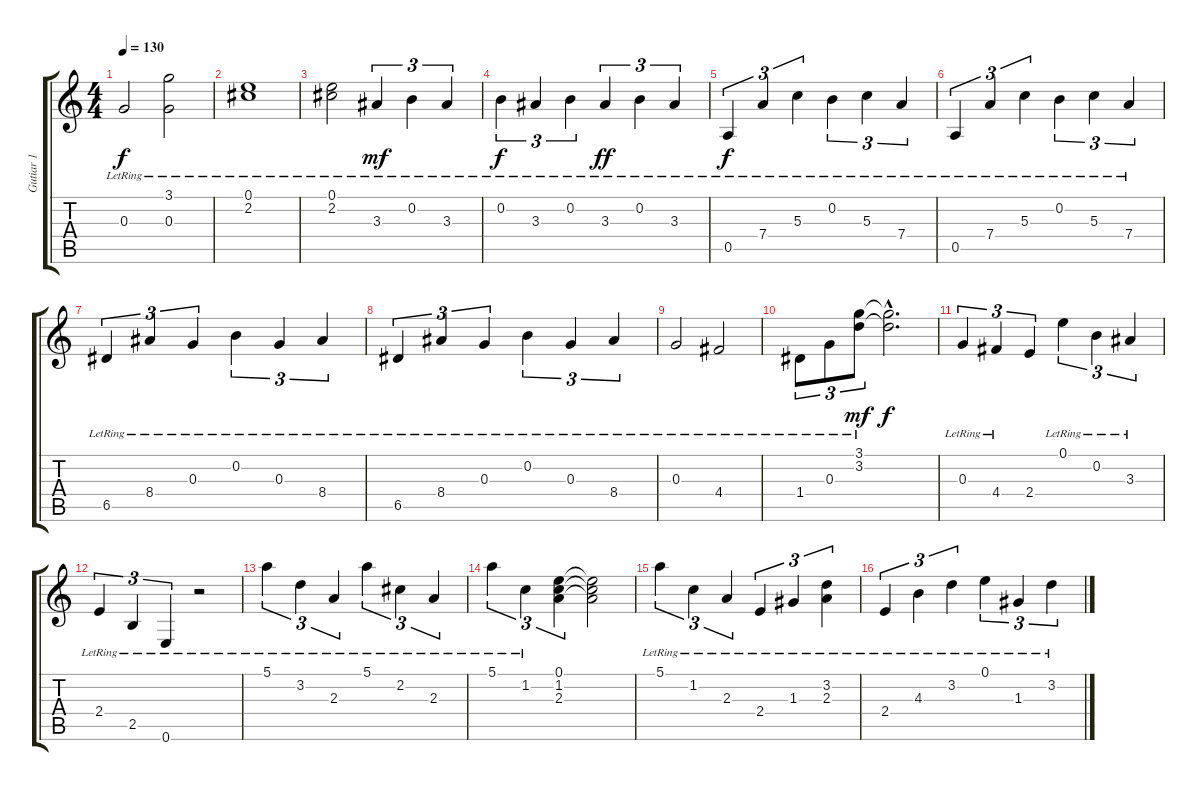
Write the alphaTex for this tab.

\track ("Gutiar 1" "Gutiar 1") {instrument electricguitarclean}
\staff {score tabs}
\tuning (E4 B3 G3 D3 A2 E2) {hide}
\ts (4 4)
\tempo 130
\clef g2
\ks c
0.3{lr}.2{dy f} (3.1{lr} 0.3{lr}).2 |
(0.1{lr} 2.2{lr}).1 |
(0.1{lr} 2.2{lr}).2 3.3{lr}.4{tu (3 2) dy mf} 0.2{lr}.4{tu (3 2)} 3.3{lr}.4{tu (3 2)} |
0.2{lr}.4{tu (3 2) dy f} 3.3{lr}.4{tu (3 2)} 0.2{lr}.4{tu (3 2)} 3.3{lr}.4{tu (3 2) dy ff} 0.2{lr}.4{tu (3 2)} 3.3{lr}.4{tu (3 2)} |
0.5{lr}.4{tu (3 2) dy f} 7.4{lr}.4{tu (3 2)} 5.3{lr}.4{tu (3 2)} 0.2{lr}.4{tu (3 2)} 5.3{lr}.4{tu (3 2)} 7.4{lr}.4{tu (3 2)} |
0.5{lr}.4{tu (3 2)} 7.4{lr}.4{tu (3 2)} 5.3{lr}.4{tu (3 2)} 0.2{lr}.4{tu (3 2)} 5.3{lr}.4{tu (3 2)} 7.4{lr}.4{tu (3 2)} |
6.5{lr}.4{tu (3 2)} 8.4{lr}.4{tu (3 2)} 0.3{lr}.4{tu (3 2)} 0.2{lr}.4{tu (3 2)} 0.3{lr}.4{tu (3 2)} 8.4{lr}.4{tu (3 2)} |
6.5{lr}.4{tu (3 2)} 8.4{lr}.4{tu (3 2)} 0.3{lr}.4{tu (3 2)} 0.2{lr}.4{tu (3 2)} 0.3{lr}.4{tu (3 2)} 8.4{lr}.4{tu (3 2)} |
0.3{lr}.2 4.4{lr}.2 |
1.4{lr}.8{tu (3 2)} 0.3{lr}.8{tu (3 2)} (3.1{lr} 3.2{lr}).8{tu (3 2) dy mf} (3.1{hac t} 3.2{hac t}).2{d dy f} |
0.3{lr}.4{tu (3 2)} 4.4{lr}.4{tu (3 2)} 2.4.4{tu (3 2)} 0.1{lr}.4{tu (3 2)} 0.2{lr}.4{tu (3 2)} 3.3{lr}.4{tu (3 2)} |
2.4{lr}.4{tu (3 2)} 2.5{lr}.4{tu (3 2)} 0.6{lr}.4{tu (3 2)} r.2 |
5.1{lr}.4{tu (3 2)} 3.2{lr}.4{tu (3 2)} 2.3{lr}.4{tu (3 2)} 5.1{lr}.4{tu (3 2)} 2.2{lr}.4{tu (3 2)} 2.3{lr}.4{tu (3 2)} |
5.1{lr}.4{tu (3 2)} 1.2{lr}.4{tu (3 2)} (0.1 1.2 2.3).4{tu (3 2)} (0.1{t} 1.2{t} 2.3{t}).2 |
5.1{lr}.4{tu (3 2)} 1.2{lr}.4{tu (3 2)} 2.3{lr}.4{tu (3 2)} 2.4{lr}.4{tu (3 2)} 1.3{lr}.4{tu (3 2)} (3.2{lr} 2.3{lr}).4{tu (3 2)} |
2.4{lr}.4{tu (3 2)} 4.3{lr}.4{tu (3 2)} 3.2{lr}.4{tu (3 2)} 0.1{lr}.4{tu (3 2)} 1.3{lr}.4{tu (3 2)} 3.2{lr}.4{tu (3 2)}
